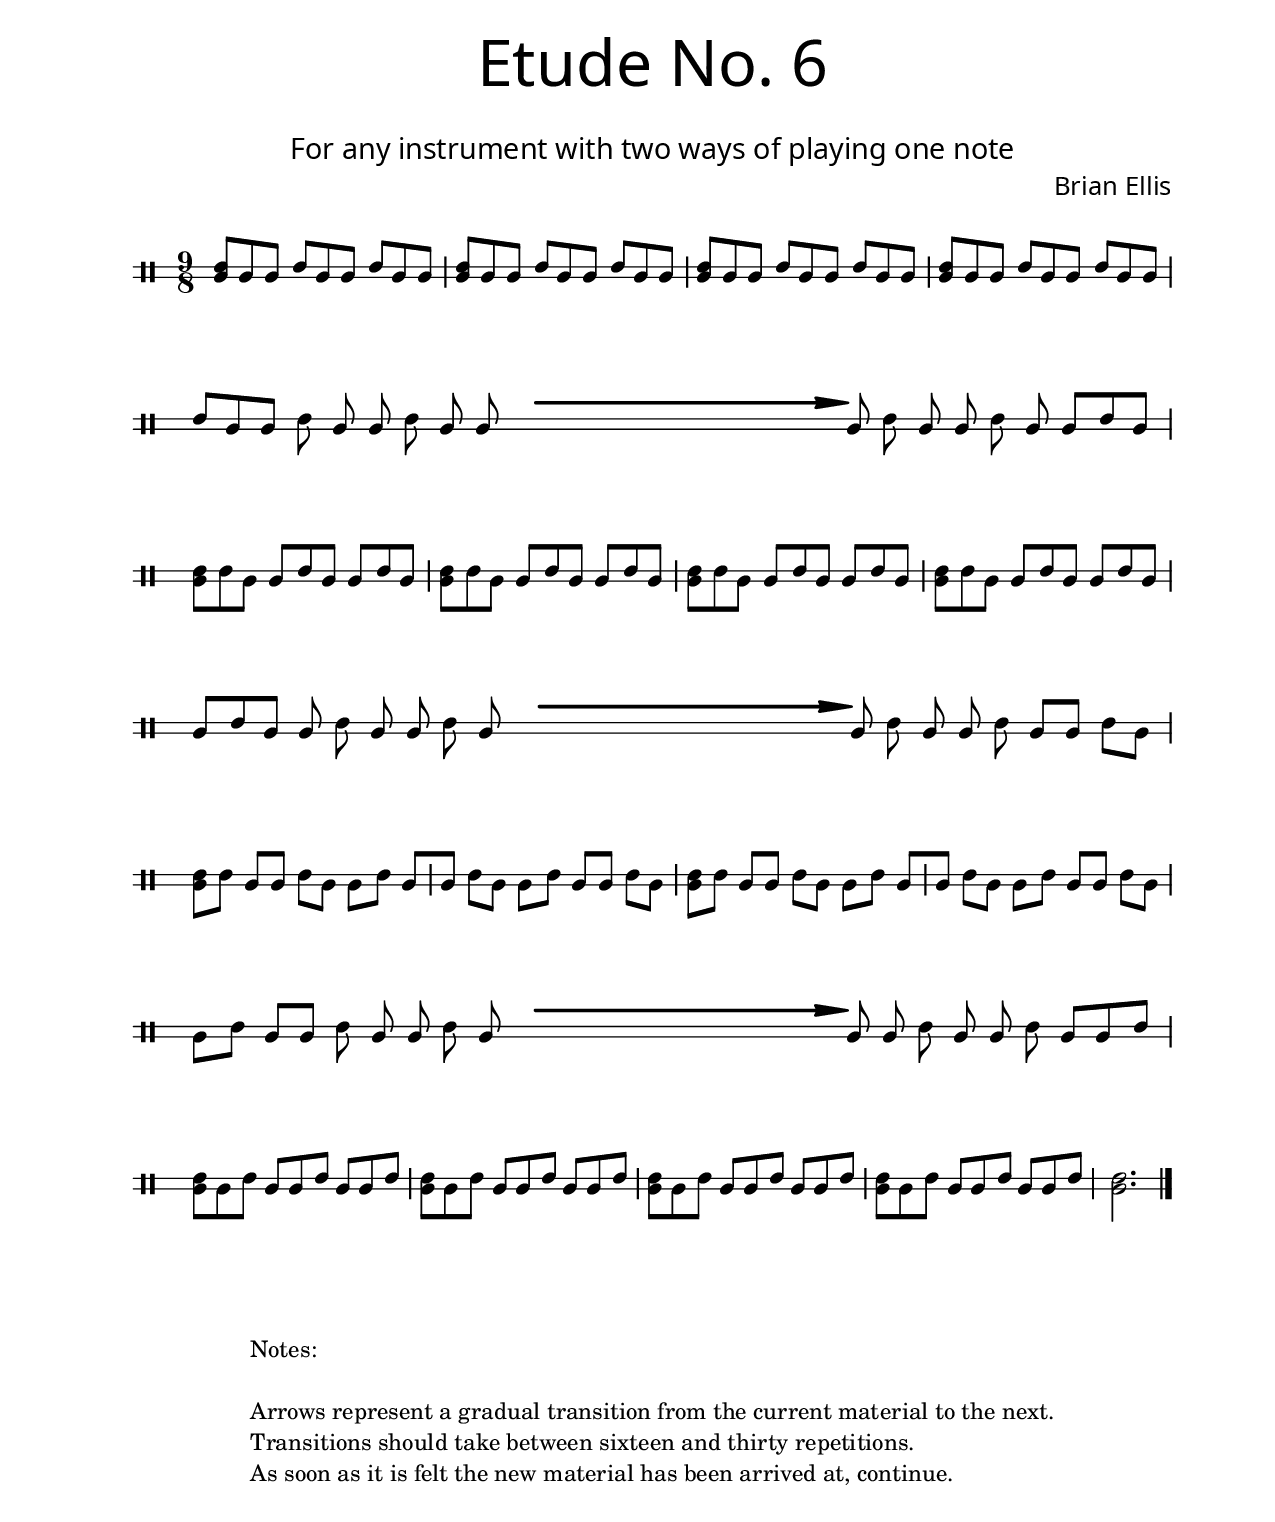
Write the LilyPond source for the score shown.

\version "2.18.2"


#(define-markup-command 
   (arrow layout props 
     type ;; "long"
     fletching? ;; #t or #f
     axis ;; X or Y
     direction ;; RIGHT or LEFT, UP or DOWN, 
     a-length ;; any number >= #0
     boldness) ;; #0 < any number < #1
   (string? boolean? ly:dir? ly:dir? number? number?)
  "Draw arrows with variable length & boldness."
  (define fletching #t)  
  (interpret-markup layout props
    (cond 
     
;; "long" optimal thickness #0.07
      ((and (string=? type "long")(and (eq? axis X)(eq? direction 1)))
       (if (eq? fletching fletching?)
           (markup 
             (#:override (cons (quote filled) #t)
              (#:path boldness
               `((moveto    0.0  0.0)
                 (lineto   -2.50 -0.60)
                 (curveto  -2.40 -0.40 -2.35 -0.15 -2.35 -0.05)
                 (lineto  ,(* (- a-length 2.40) -1) -0.05)
                 (rlineto  -0.30 -0.55)
                 (rlineto  -2.10  0.00)
                 (rlineto   0.30  0.60)
                 (rlineto  -0.30  0.60)
                 (rlineto   2.10  0.00)
                 (rlineto   0.30 -0.55)
                 (lineto  ,(* (- a-length 2.40) -1)  0.05)
                 (lineto   -2.35  0.05)
                 (curveto  -2.35  0.10 -2.40  0.40 -2.50  0.60)
                 (lineto    0.00  0.00)
                 (closepath)))))
            (markup 
             (#:override (cons (quote filled) #t)
              (#:path boldness
               `((moveto    0.00  0.00)
                 (lineto   -2.50 -0.60)
                 (curveto  -2.40 -0.40 -2.35 -0.15 -2.35 -0.05)
                 (lineto   ,(* a-length -1) -0.05)
                 (lineto   ,(* a-length -1)  0.05)
                 (lineto   -2.35  0.05)
                 (curveto  -2.35  0.10 -2.40  0.40 -2.50  0.60)
                 (lineto    0.00  0.00)
                 (closepath)))))))
     
      ((and (string=? type "long")(and (eq? axis X)(eq? direction -1)))
       (if (eq? fletching fletching?)
           (markup 
             (#:override (cons (quote filled) #t)
              (#:path boldness
               `((moveto    0.00  0.00)
                 (lineto    2.50 -0.60)
                 (curveto   2.40 -0.40  2.35 -0.15  2.35 -0.05)
                 (lineto  ,(- a-length 2.40) -0.05)
                 (rlineto   0.30 -0.55)
                 (rlineto   2.10  0.00)
                 (rlineto  -0.30  0.60)
                 (rlineto   0.30  0.60)
                 (rlineto  -2.10  0.00)
                 (rlineto  -0.30 -0.55)
                 (lineto  ,(- a-length 2.40)  0.05)
                 (lineto    2.35  0.05)
                 (curveto   2.35  0.10  2.40  0.40  2.50  0.60)
                 (lineto    0.00  0.00)
                 (closepath)))))
            (markup 
             (#:override (cons (quote filled) #t)
              (#:path boldness
               `((moveto    0.00  0.00)
                 (lineto    2.50 -0.60)
                 (curveto   2.40 -0.40  2.35 -0.15  2.35 -0.05)
                 (lineto   ,a-length -0.05)
                 (lineto   ,a-length  0.05)
                 (lineto    2.35  0.05)
                 (curveto   2.35  0.10  2.40  0.40  2.50  0.60)
                 (lineto    0.00  0.00)
                 (closepath)))))))
      
      ((and (string=? type "long")(and (eq? axis Y)(eq? direction 1)))
       (if (eq? fletching fletching?)
           (markup 
             (#:override (cons (quote filled) #t)
              (#:path boldness
               `((moveto    0.00 0.00)
                 (lineto   -0.60 -2.50)
                 (curveto  -0.40 -2.40 -0.15 -2.35 -0.05 -2.35)
                 (lineto   -0.05 ,(+ (* a-length -1) 2.40))
                 (rlineto  -0.55 -0.30)
                 (rlineto   0.00 -2.10)
                 (rlineto   0.60  0.30)
                 (rlineto   0.60 -0.30)
                 (rlineto   0.00  2.10)
                 (rlineto  -0.55  0.30)
                 (lineto    0.05 ,(+ (* a-length -1) 2.40))
                 (lineto    0.05 -2.35)
                 (curveto   0.10 -2.35  0.40 -2.40  0.60 -2.50)
                 (lineto    0.00  0.00)
                 (closepath)))))
            (markup 
             (#:override (cons (quote filled) #t)
              (#:path boldness
               `((moveto    0.00  0.00)
                 (lineto   -0.60 -2.50)
                 (curveto  -0.40 -2.40 -0.15 -2.35 -0.05 -2.35)
                 (lineto   -0.05 ,(* a-length -1))
                 (lineto    0.05 ,(* a-length -1))
                 (lineto    0.05 -2.35)
                 (curveto   0.10 -2.35  0.40  -2.40  0.60 -2.50)
                 (lineto    0.00  0.00)
                 (closepath)))))))
     
      ((and (string=? type "long")(and (eq? axis Y)(eq? direction -1)))
       (if (eq? fletching fletching?)
           (markup 
             (#:override (cons (quote filled) #t)
              (#:path boldness
               `((moveto    0.00  0.00)
                 (lineto   -0.60  2.50)
                 (curveto  -0.40  2.40  -0.15  2.35 -0.05 2.35)
                 (lineto   -0.05 ,(- a-length 2.40))
                 (rlineto  -0.55  0.30)
                 (rlineto   0.00  2.10)
                 (rlineto   0.60 -0.30)
                 (rlineto   0.60  0.30)
                 (rlineto   0.00 -2.10)
                 (rlineto  -0.55 -0.30)
                 (lineto    0.05 ,(- a-length 2.40))
                 (lineto    0.05  2.35)
                 (curveto   0.10  2.35  0.40  2.40  0.60 2.50)
                 (lineto    0.00  0.00)
                 (closepath)))))
            (markup 
             (#:override (cons (quote filled) #t)
              (#:path boldness
               `((moveto    0.00  0.00)
                 (lineto    -0.60 2.50)
                 (curveto  -0.40   2.40 -0.15  2.35 -0.05 2.35)
                 (lineto   -0.05 ,a-length)
                 (lineto    0.05 ,a-length)
                 (lineto    0.05  2.35)
                 (curveto    0.10  2.35  0.40  2.40  0.60 2.50)
                 (lineto    0.00  0.00)
                 (closepath)))))))          
      (else (ly:error "Arrows' parameter(s) do not fit")))))




#(set-global-staff-size 20)

\paper{
  paper-width = 8.5\in
  left-margin = 2.25\cm
  right-margin = 1.75\cm
  top-margin = 2.5\cm
  bottom-margin = 2.5\cm
  ragged-last-bottom = ##f
  indent = 0.0\cm
}

\header{
title =\markup { 
         \override #'(font-name . "Avenir Light")
		\fontsize #5 
         "Etude No. 6" }
subtitle ="  "
subsubtitle =  \markup { 
         \override #'(font-name . "Avenir Light")
		\fontsize #3 
         "For any instrument with two ways of playing one note" }
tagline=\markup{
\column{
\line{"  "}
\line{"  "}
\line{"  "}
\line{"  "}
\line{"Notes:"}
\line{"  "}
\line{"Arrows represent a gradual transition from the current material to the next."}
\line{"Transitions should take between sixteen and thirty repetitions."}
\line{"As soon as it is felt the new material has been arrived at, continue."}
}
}
composer = \markup { 
         \override #'(font-name . "Avenir Light")
		\fontsize #1 
         "Brian Ellis" }
arranger = "   "
}


\score{
\midi {}
\layout{}
\new Voice \with {
  \remove "Forbid_line_break_engraver"
} \relative c'{
	 \override Staff.StaffSymbol.line-count = #2
	\override Score.BarNumber.break-visibility = ##(#f #f #f)
	\clef percussion
	\time 9/8
	<b d>8 b b d b b d b b
	<b d>8 b b d b b d b b \noBreak
	<b d>8 b b d b b d b b
	<b d>8 b b d b b d b b
\break
	\set Timing.beamExceptions = #'()
	\set Timing.beatStructure = #'(1 1 1 1 1 1 1 1 1 )
	d [b b] d b b d b b
		\override Score.BarLine.stencil = ##f
	s s s s s s s s s
	s s s s s s s s s b
	^\markup {
      \concat {
        \raise #1
        \scale #'(1.2 . 0.8)
        \arrow #"long" ##f #X #RIGHT #25 #0.3       }
    } 
	d b b d b b [d b]
	\revert Score.BarLine.stencil
	\set Timing.beamExceptions = #'()
	\set Timing.beatStructure = #'(3 3 3 3)
\break
	<b d>8 d b b d b b d b
	<b d>8 d b b d b b d b
	<b d>8 d b b d b b d b
	<b d>8 d b b d b b d b

\break
	\set Timing.beamExceptions = #'()
	\set Timing.beatStructure = #'(1 1 1 1 1 1 1 1 1 )
	b [d b] b d b b d b
		\override Score.BarLine.stencil = ##f
	s s s s s s s s s
	s s s s s s s s s b
	^\markup {
      \concat {
        \raise #1
        \scale #'(1.2 . 0.8)
        \arrow #"long" ##f #X #RIGHT #25 #0.3       }
    } 
	d b b d b [b] d [b]
	\revert Score.BarLine.stencil
	\set Timing.beamExceptions = #'()
	\set Timing.beatStructure = #'(3 3 3 3)
\break
	<b d>8 [d] b [b] d [b] b [d] b
	[b] d [b] b [d] b [b] d [b]
	<b d>8 [d] b [b] d [b] b [d] b
	[b] d [b] b [d] b [b] d [b]

\break
	\set Timing.beamExceptions = #'()
	\set Timing.beatStructure = #'(1 1 1 1 1 1 1 1 1 )
	b [d] b [b] d b b d b
		\override Score.BarLine.stencil = ##f
	s s s s s s s s s
	s s s s s s s s s b
	^\markup {
      \concat {
        \raise #1
        \scale #'(1.2 . 0.8)
        \arrow #"long" ##f #X #RIGHT #25 #0.3       }
    } 
	b d b b d b [b d]
	\revert Score.BarLine.stencil
	\set Timing.beamExceptions = #'()
	\set Timing.beatStructure = #'(3 3 3 3)
\break
	<b d>8 b d b b d b b d
	<b d>8 b d b b d b b d
	<b d>8 b d b b d b b d
	<b d>8 b d b b d b b d
	
	<b d>2.
	\bar "|."	
	
	
}
}